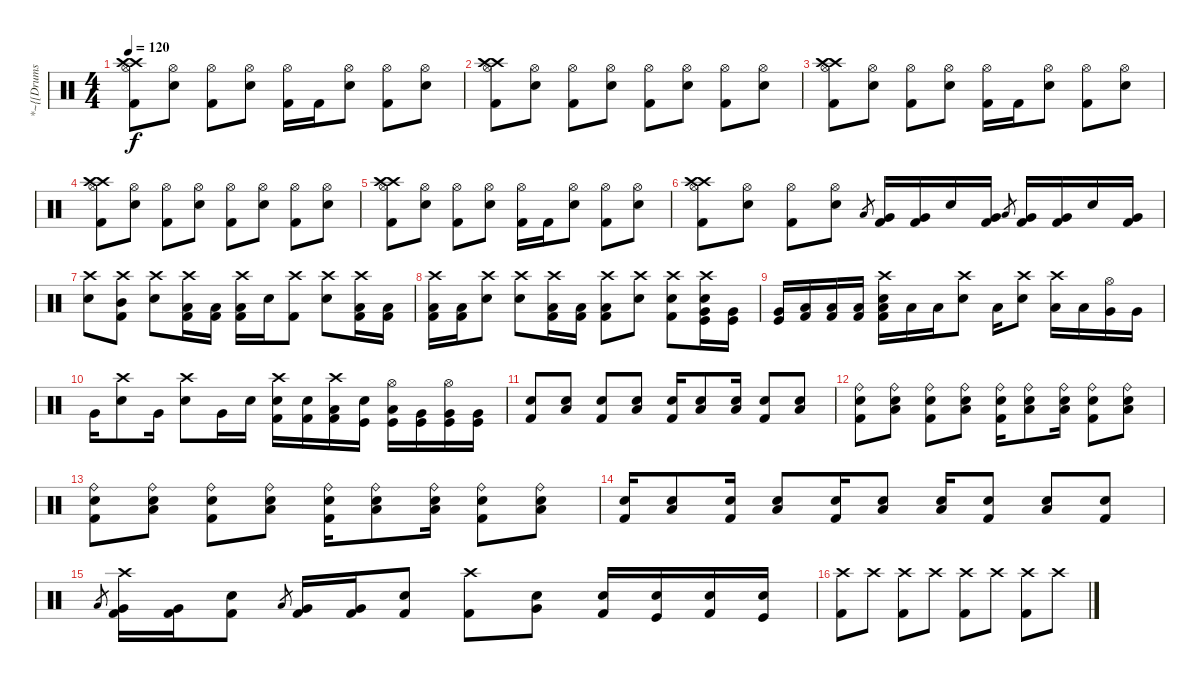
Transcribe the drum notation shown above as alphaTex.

\track ("*~{[Drums    - Tabbed by Peter B.]}~*" "*~{[Drums ") {instrument percussion}
\staff {score}
\articulation defaults
\ts (4 4)
\tempo 120
\clef neutral
\ks c
("Crash high (hit)" "Crash high (hit)" "Hi-Hat (open)" "Kick (hit) 2").8{dy f} ("Hi-Hat (open)" "Electric Snare (hit)").8 ("Hi-Hat (open)" "Kick (hit) 2").8 ("Hi-Hat (open)" "Electric Snare (hit)").8 ("Hi-Hat (open)" "Kick (hit) 2").16 "Kick (hit) 2".16 ("Hi-Hat (open)" "Electric Snare (hit)").8 ("Hi-Hat (open)" "Kick (hit) 2").8 ("Hi-Hat (open)" "Electric Snare (hit)").8 |
("Crash high (hit)" "Crash high (hit)" "Hi-Hat (open)" "Kick (hit) 2").8 ("Hi-Hat (open)" "Electric Snare (hit)").8 ("Hi-Hat (open)" "Kick (hit) 2").8 ("Hi-Hat (open)" "Electric Snare (hit)").8 ("Hi-Hat (open)" "Kick (hit) 2").8 ("Hi-Hat (open)" "Electric Snare (hit)").8 ("Hi-Hat (open)" "Kick (hit) 2").8 ("Hi-Hat (open)" "Electric Snare (hit)").8 |
("Crash high (hit)" "Crash high (hit)" "Hi-Hat (open)" "Kick (hit) 2").8 ("Hi-Hat (open)" "Electric Snare (hit)").8 ("Hi-Hat (open)" "Kick (hit) 2").8 ("Hi-Hat (open)" "Electric Snare (hit)").8 ("Hi-Hat (open)" "Kick (hit) 2").16 "Kick (hit) 2".16 ("Hi-Hat (open)" "Electric Snare (hit)").8 ("Hi-Hat (open)" "Kick (hit) 2").8 ("Hi-Hat (open)" "Electric Snare (hit)").8 |
("Crash high (hit)" "Crash high (hit)" "Hi-Hat (open)" "Kick (hit) 2").8 ("Hi-Hat (open)" "Electric Snare (hit)").8 ("Hi-Hat (open)" "Kick (hit) 2").8 ("Hi-Hat (open)" "Electric Snare (hit)").8 ("Hi-Hat (open)" "Kick (hit) 2").8 ("Hi-Hat (open)" "Electric Snare (hit)").8 ("Hi-Hat (open)" "Kick (hit) 2").8 ("Hi-Hat (open)" "Electric Snare (hit)").8 |
("Crash high (hit)" "Crash high (hit)" "Hi-Hat (open)" "Kick (hit) 2").8 ("Hi-Hat (open)" "Electric Snare (hit)").8 ("Hi-Hat (open)" "Kick (hit) 2").8 ("Hi-Hat (open)" "Electric Snare (hit)").8 ("Hi-Hat (open)" "Kick (hit) 2").16 "Kick (hit) 2".16 ("Hi-Hat (open)" "Electric Snare (hit)").8 ("Hi-Hat (open)" "Kick (hit) 2").8 ("Hi-Hat (open)" "Electric Snare (hit)").8 |
("Crash high (hit)" "Crash high (hit)" "Hi-Hat (open)" "Kick (hit) 2").8 ("Hi-Hat (open)" "Electric Snare (hit)").8 ("Hi-Hat (open)" "Kick (hit) 2").8 ("Hi-Hat (open)" "Electric Snare (hit)").8 "Low Tom (hit)".8{gr} ("Very Low Tom (hit)" "Kick (hit) 2").16 ("Very Low Tom (hit)" "Kick (hit) 2").16 "Electric Snare (hit)".16 ("Very Low Tom (hit)" "Kick (hit) 2").16 "Low Tom (hit)".8{gr} ("Very Low Tom (hit)" "Kick (hit) 2").16 ("Very Low Tom (hit)" "Kick (hit) 2").16 "Electric Snare (hit)".16 ("Very Low Tom (hit)" "Kick (hit) 2").16 |
("Crash high (hit)" "Electric Snare (hit)").8 ("Crash high (hit)" "Mid Tom (hit)" "Kick (hit) 2").8 ("Crash high (hit)" "Electric Snare (hit)").8 ("Crash high (hit)" "Low Tom (hit)" "Kick (hit) 2").16 ("Low Tom (hit)" "Kick (hit) 2").16 ("Crash high (hit)" "Low Tom (hit)" "Kick (hit) 2").16 "Electric Snare (hit)".16 ("Crash high (hit)" "Kick (hit) 2").8 ("Crash high (hit)" "Electric Snare (hit)").8 ("Crash high (hit)" "Low Tom (hit)" "Kick (hit) 2").16 ("Low Tom (hit)" "Kick (hit) 2").16 |
("Crash high (hit)" "Low Tom (hit)" "Kick (hit) 2").16 ("Low Tom (hit)" "Kick (hit) 2").16 ("Crash high (hit)" "Electric Snare (hit)").8 ("Crash high (hit)" "Electric Snare (hit)").8 ("Crash high (hit)" "Low Tom (hit)" "Kick (hit) 2").16 ("Low Tom (hit)" "Kick (hit) 2").16 ("Crash high (hit)" "Low Tom (hit)" "Kick (hit) 2").8 ("Crash high (hit)" "Electric Snare (hit)").8 ("Crash high (hit)" "Snare (hit)" "Kick (hit) 2").8 ("Crash high (hit)" "Electric Snare (hit)" "Very Low Tom (hit)" "Kick (hit)").16 ("Very Low Tom (hit)" "Kick (hit)").16 |
("Very Low Tom (hit)" "Kick (hit)").16 ("Low Tom (hit)" "Kick (hit) 2").16 ("Low Tom (hit)" "Kick (hit) 2").16 ("Low Tom (hit)" "Kick (hit) 2").16 ("Crash high (hit)" "Electric Snare (hit)" "Low Tom (hit)" "Kick (hit) 2").16 "Low Tom (hit)".16 "Low Tom (hit)".16 ("Crash high (hit)" "Electric Snare (hit)").8 "Low Tom (hit)".16 ("Crash high (hit)" "Electric Snare (hit)").8 ("Crash high (hit)" "Low Tom (hit)").16 "Low Tom (hit)".16 ("Hi-Hat (open)" "Very Low Tom (hit)").16 "Very Low Tom (hit)".16 |
"Very Low Tom (hit)".16 ("Crash high (hit)" "Electric Snare (hit)").8 "Very Low Tom (hit)".16 ("Crash high (hit)" "Electric Snare (hit)").8 "Very Low Tom (hit)".16 "Electric Snare (hit)".16 ("Crash high (hit)" "Electric Snare (hit)" "Kick (hit) 2").16 ("Electric Snare (hit)" "Kick (hit) 2").16 ("Crash high (hit)" "Low Tom (hit)" "Kick (hit) 2").16 ("Electric Snare (hit)" "Kick (hit)").16 ("Hi-Hat (open)" "Low Tom (hit)" "Kick (hit)").16 ("Very Low Tom (hit)" "Kick (hit)").16 ("Hi-Hat (open)" "Very Low Tom (hit)" "Kick (hit)").16 ("Very Low Tom (hit)" "Kick (hit)").16 |
("Electric Snare (hit)" "Kick (hit) 2").8 ("Electric Snare (hit)" "Low Tom (hit)").8 ("Electric Snare (hit)" "Kick (hit) 2").8 ("Electric Snare (hit)" "Low Tom (hit)").8 ("Electric Snare (hit)" "Kick (hit) 2").16 ("Electric Snare (hit)" "Low Tom (hit)").8 ("Electric Snare (hit)" "Low Tom (hit)").16 ("Electric Snare (hit)" "Kick (hit) 2").8 ("Electric Snare (hit)" "Low Tom (hit)").8 |
("Ride (bell)" "Electric Snare (hit)" "Kick (hit) 2").8 ("Ride (bell)" "Electric Snare (hit)" "Low Tom (hit)").8 ("Ride (bell)" "Electric Snare (hit)" "Kick (hit) 2").8 ("Ride (bell)" "Electric Snare (hit)" "Low Tom (hit)").8 ("Ride (bell)" "Electric Snare (hit)" "Kick (hit) 2").16 ("Ride (bell)" "Electric Snare (hit)" "Low Tom (hit)").8 ("Ride (bell)" "Electric Snare (hit)" "Low Tom (hit)").16 ("Ride (bell)" "Electric Snare (hit)" "Kick (hit) 2").8 ("Ride (bell)" "Electric Snare (hit)" "Low Tom (hit)").8 |
("Ride (bell)" "Electric Snare (hit)" "Kick (hit) 2").8 ("Ride (bell)" "Electric Snare (hit)" "Low Tom (hit)").8 ("Ride (bell)" "Electric Snare (hit)" "Kick (hit) 2").8 ("Ride (bell)" "Electric Snare (hit)" "Low Tom (hit)").8 ("Ride (bell)" "Electric Snare (hit)" "Kick (hit) 2").16 ("Ride (bell)" "Electric Snare (hit)" "Low Tom (hit)").8 ("Ride (bell)" "Electric Snare (hit)" "Low Tom (hit)").16 ("Ride (bell)" "Electric Snare (hit)" "Kick (hit) 2").8 ("Ride (bell)" "Electric Snare (hit)" "Low Tom (hit)").8 |
("Electric Snare (hit)" "Kick (hit) 2").16 ("Electric Snare (hit)" "Low Tom (hit)").8 ("Electric Snare (hit)" "Kick (hit) 2").16 ("Electric Snare (hit)" "Low Tom (hit)").8 ("Electric Snare (hit)" "Kick (hit) 2").16 ("Electric Snare (hit)" "Low Tom (hit)").8 ("Electric Snare (hit)" "Low Tom (hit)").16 ("Electric Snare (hit)" "Kick (hit) 2").8 ("Electric Snare (hit)" "Low Tom (hit)").8 ("Electric Snare (hit)" "Kick (hit) 2").8 |
"Low Tom (hit)".8{gr} ("Crash high (hit)" "Very Low Tom (hit)" "Kick (hit) 2").16 ("Very Low Tom (hit)" "Kick (hit) 2").16 ("Electric Snare (hit)" "Kick (hit) 2").8 "Low Tom (hit)".8{gr} ("Very Low Tom (hit)" "Kick (hit) 2").16 ("Very Low Tom (hit)" "Kick (hit) 2").16 ("Electric Snare (hit)" "Kick (hit) 2").8 ("Crash high (hit)" "Kick (hit) 2").8 ("Electric Snare (hit)" "Very Low Tom (hit)").8 ("Electric Snare (hit)" "Kick (hit) 2").16 ("Electric Snare (hit)" "Kick (hit)").16 ("Electric Snare (hit)" "Kick (hit) 2").16 ("Electric Snare (hit)" "Kick (hit)").16 |
("Crash high (hit)" "Kick (hit) 2").8{volume 7} "Crash high (hit)".8{volume 12} ("Crash high (hit)" "Kick (hit) 2").8 "Crash high (hit)".8 ("Crash high (hit)" "Kick (hit) 2").8 "Crash high (hit)".8 ("Crash high (hit)" "Kick (hit) 2").8 "Crash high (hit)".8
